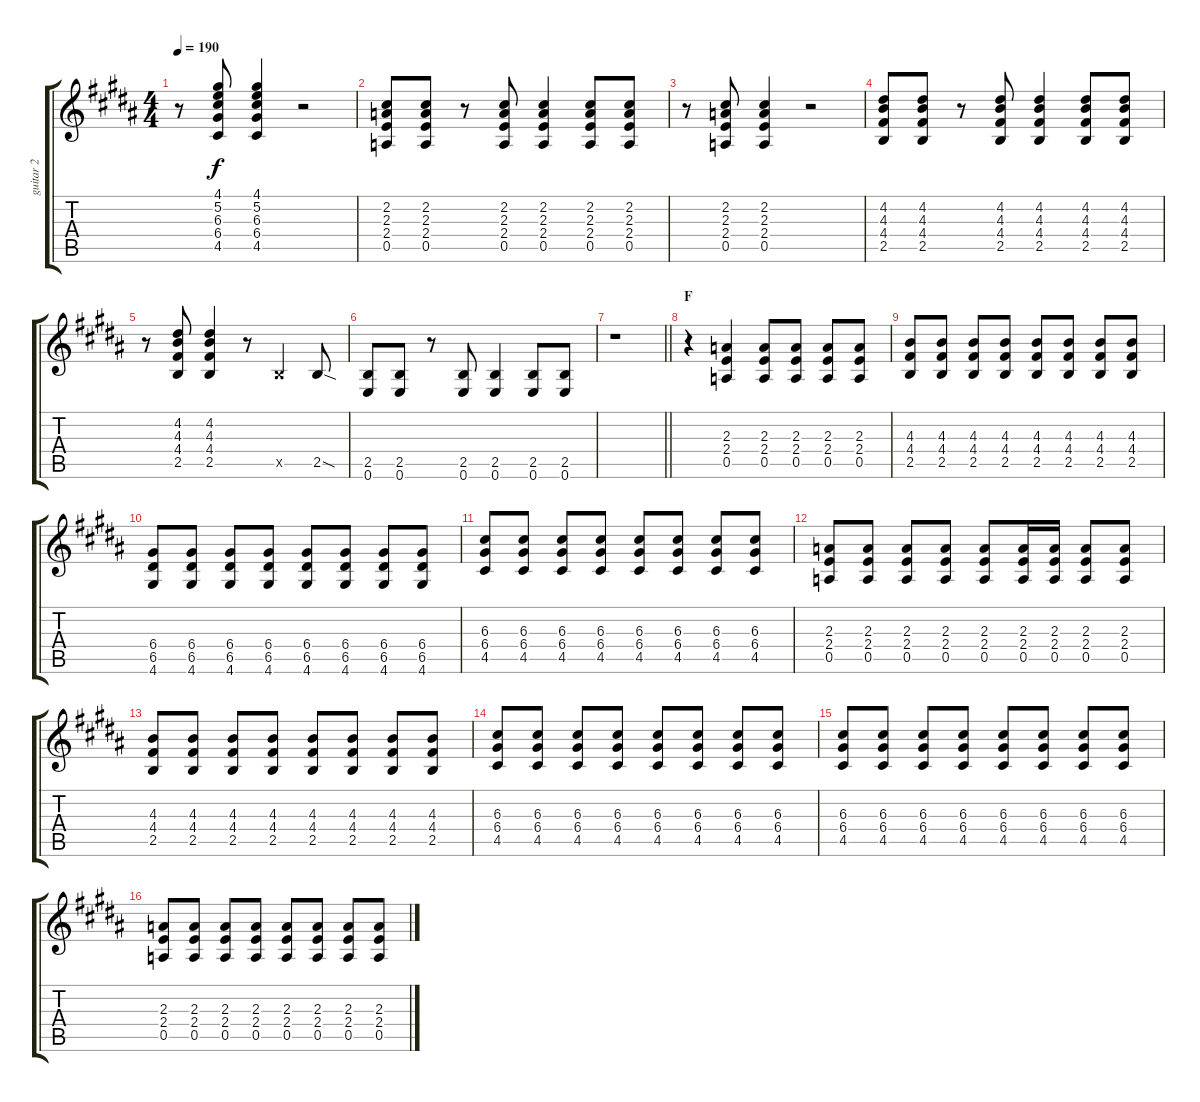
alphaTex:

\track ("guitar 2" "guitar 2") {instrument distortionguitar}
\staff {score tabs}
\tuning (E4 B3 G3 D3 A2 E2) {hide}
\ts (4 4)
\tempo 190
\clef g2
\ks b
r.8{dy f} (4.1 5.2 6.3 6.4 4.5).8 (4.1 5.2 6.3 6.4 4.5).4 r.2 |
(2.2 2.3 2.4 0.5).8 (2.2 2.3 2.4 0.5).8 r.8 (2.2 2.3 2.4 0.5).8 (2.2 2.3 2.4 0.5).4 (2.2 2.3 2.4 0.5).8 (2.2 2.3 2.4 0.5).8 |
r.8 (2.2 2.3 2.4 0.5).8 (2.2 2.3 2.4 0.5).4 r.2 |
(4.2 4.3 4.4 2.5).8 (4.2 4.3 4.4 2.5).8 r.8 (4.2 4.3 4.4 2.5).8 (4.2 4.3 4.4 2.5).4 (4.2 4.3 4.4 2.5).8 (4.2 4.3 4.4 2.5).8 |
r.8 (4.2 4.3 4.4 2.5).8 (4.2 4.3 4.4 2.5).4 r.8 2.5{x}.4 2.5{sod}.8 |
(2.5 0.6).8 (2.5 0.6).8 r.8 (2.5 0.6).8 (2.5 0.6).4 (2.5 0.6).8 (2.5 0.6).8 |
\barLineRight lightlight
r.1 |
\section ("" "F")
r.4 (2.3 2.4 0.5).4 (2.3 2.4 0.5).8 (2.3 2.4 0.5).8 (2.3 2.4 0.5).8 (2.3 2.4 0.5).8 |
(4.3 4.4 2.5).8 (4.3 4.4 2.5).8 (4.3 4.4 2.5).8 (4.3 4.4 2.5).8 (4.3 4.4 2.5).8 (4.3 4.4 2.5).8 (4.3 4.4 2.5).8 (4.3 4.4 2.5).8 |
(6.4 6.5 4.6).8 (6.4 6.5 4.6).8 (6.4 6.5 4.6).8 (6.4 6.5 4.6).8 (6.4 6.5 4.6).8 (6.4 6.5 4.6).8 (6.4 6.5 4.6).8 (6.4 6.5 4.6).8 |
(6.3 6.4 4.5).8 (6.3 6.4 4.5).8 (6.3 6.4 4.5).8 (6.3 6.4 4.5).8 (6.3 6.4 4.5).8 (6.3 6.4 4.5).8 (6.3 6.4 4.5).8 (6.3 6.4 4.5).8 |
(2.3 2.4 0.5).8 (2.3 2.4 0.5).8 (2.3 2.4 0.5).8 (2.3 2.4 0.5).8 (2.3 2.4 0.5).8 (2.3 2.4 0.5).16 (2.3 2.4 0.5).16 (2.3 2.4 0.5).8 (2.3 2.4 0.5).8 |
(4.3 4.4 2.5).8 (4.3 4.4 2.5).8 (4.3 4.4 2.5).8 (4.3 4.4 2.5).8 (4.3 4.4 2.5).8 (4.3 4.4 2.5).8 (4.3 4.4 2.5).8 (4.3 4.4 2.5).8 |
(6.3 6.4 4.5).8 (6.3 6.4 4.5).8 (6.3 6.4 4.5).8 (6.3 6.4 4.5).8 (6.3 6.4 4.5).8 (6.3 6.4 4.5).8 (6.3 6.4 4.5).8 (6.3 6.4 4.5).8 |
(6.3 6.4 4.5).8 (6.3 6.4 4.5).8 (6.3 6.4 4.5).8 (6.3 6.4 4.5).8 (6.3 6.4 4.5).8 (6.3 6.4 4.5).8 (6.3 6.4 4.5).8 (6.3 6.4 4.5).8 |
(2.3 2.4 0.5).8 (2.3 2.4 0.5).8 (2.3 2.4 0.5).8 (2.3 2.4 0.5).8 (2.3 2.4 0.5).8 (2.3 2.4 0.5).8 (2.3 2.4 0.5).8 (2.3 2.4 0.5).8
